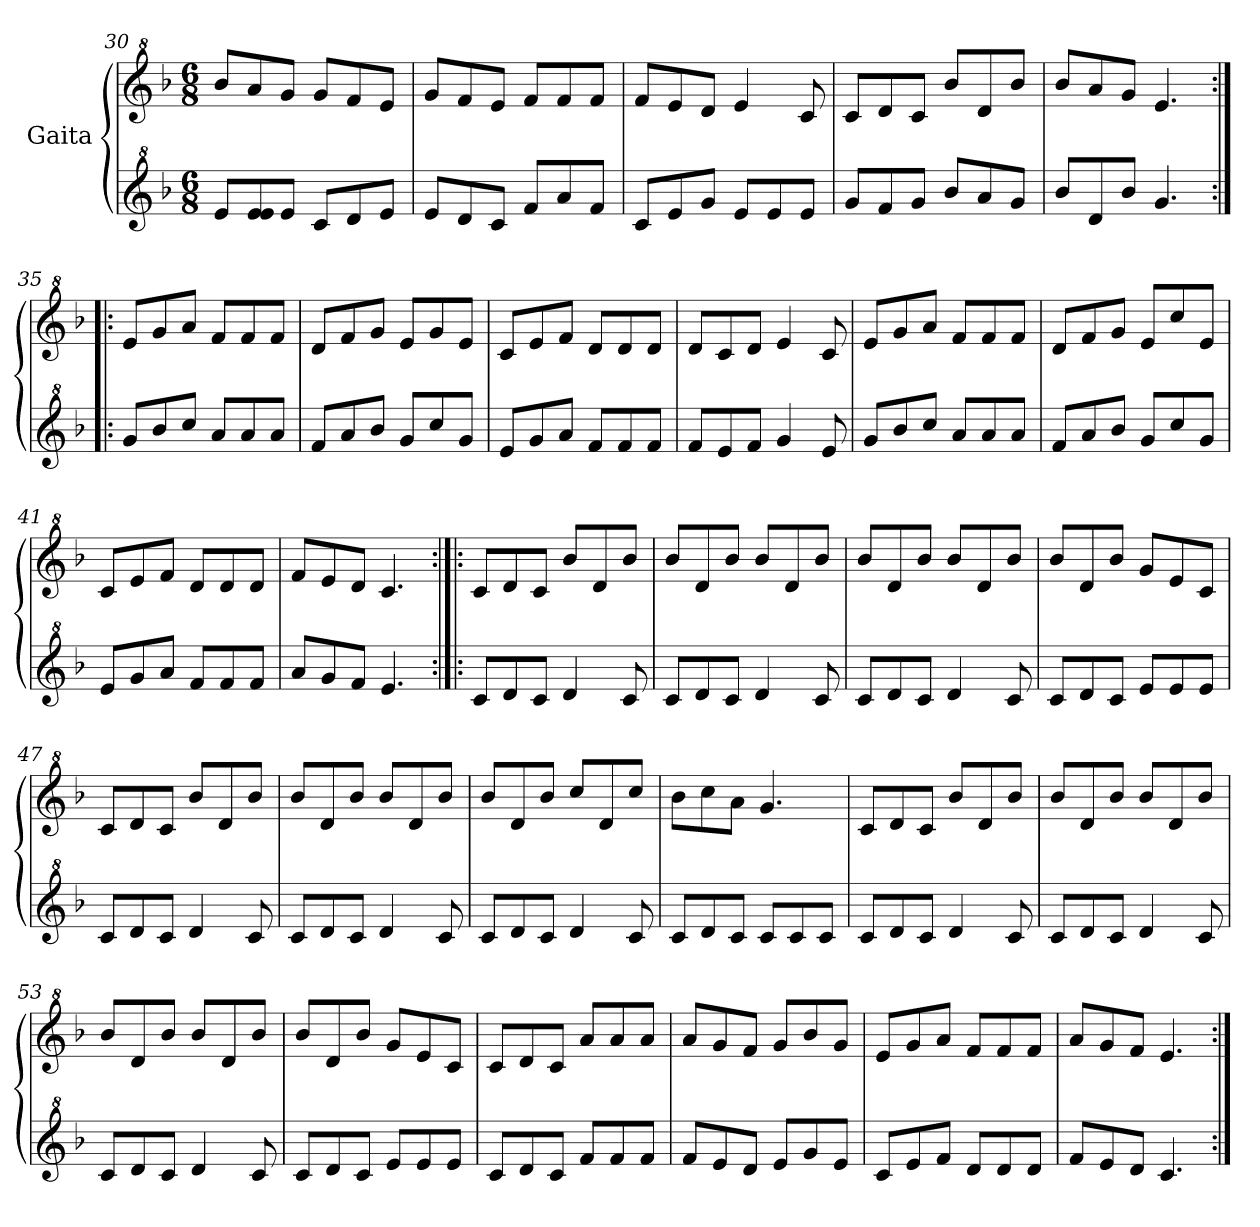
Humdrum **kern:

**kern	**kern
*part2	*part1
*staff2	*staff1
*I"Gaita	*I"Gaita
*clefG^2	*clefG^2
*k[b-]	*k[b-]
*M6/8	*M6/8
=30	=30
8ee/L	8bb-/L
8ee/ 8ee/	8aa/
8ee/J	8gg/J
8cc/L	8gg/L
8dd/	8ff/
8ee/J	8ee/J
=31	=31
8ee/L	8gg/L
8dd/	8ff/
8cc/J	8ee/J
8ff/L	8ff/L
8aa/	8ff/
8ff/J	8ff/J
=32	=32
8cc/L	8ff/L
8ee/	8ee/
8gg/J	8dd/J
8ee/L	4ee/
8ee/	.
8ee/J	8cc/
=33	=33
8gg/L	8cc/L
8ff/	8dd/
8gg/J	8cc/J
8bb-/L	8bb-/L
8aa/	8dd/
8gg/J	8bb-/J
=34	=34
8bb-/L	8bb-/L
8dd/	8aa/
8bb-/J	8gg/J
4.gg/	4.ee/
!!LO:LB:g=z
=35:|!|:	=35:|!|:
8gg/L	8ee/L
8bb-/	8gg/
8ccc/J	8aa/J
8aa/L	8ff/L
8aa/	8ff/
8aa/J	8ff/J
=36	=36
8ff/L	8dd/L
8aa/	8ff/
8bb-/J	8gg/J
8gg/L	8ee/L
8ccc/	8gg/
8gg/J	8ee/J
=37	=37
8ee/L	8cc/L
8gg/	8ee/
8aa/J	8ff/J
8ff/L	8dd/L
8ff/	8dd/
8ff/J	8dd/J
=38	=38
8ff/L	8dd/L
8ee/	8cc/
8ff/J	8dd/J
4gg/	4ee/
8ee/	8cc/
=39	=39
8gg/L	8ee/L
8bb-/	8gg/
8ccc/J	8aa/J
8aa/L	8ff/L
8aa/	8ff/
8aa/J	8ff/J
=40	=40
8ff/L	8dd/L
8aa/	8ff/
8bb-/J	8gg/J
8gg/L	8ee/L
8ccc/	8ccc/
8gg/J	8ee/J
=41	=41
8ee/L	8cc/L
8gg/	8ee/
8aa/J	8ff/J
8ff/L	8dd/L
8ff/	8dd/
8ff/J	8dd/J
!!LO:PB:g=z
=42	=42
8aa/L	8ff/L
8gg/	8ee/
8ff/J	8dd/J
4.ee/	4.cc/
=43:|!|:	=43:|!|:
8cc/L	8cc/L
8dd/	8dd/
8cc/J	8cc/J
4dd/	8bb-/L
.	8dd/
8cc/	8bb-/J
=44	=44
8cc/L	8bb-/L
8dd/	8dd/
8cc/J	8bb-/J
4dd/	8bb-/L
.	8dd/
8cc/	8bb-/J
=45	=45
8cc/L	8bb-/L
8dd/	8dd/
8cc/J	8bb-/J
4dd/	8bb-/L
.	8dd/
8cc/	8bb-/J
=46	=46
8cc/L	8bb-/L
8dd/	8dd/
8cc/J	8bb-/J
8ee/L	8gg/L
8ee/	8ee/
8ee/J	8cc/J
=47	=47
8cc/L	8cc/L
8dd/	8dd/
8cc/J	8cc/J
4dd/	8bb-/L
.	8dd/
8cc/	8bb-/J
!!LO:LB:g=z
=48	=48
8cc/L	8bb-/L
8dd/	8dd/
8cc/J	8bb-/J
4dd/	8bb-/L
.	8dd/
8cc/	8bb-/J
=49	=49
8cc/L	8bb-/L
8dd/	8dd/
8cc/J	8bb-/J
4dd/	8ccc/L
.	8dd/
8cc/	8ccc/J
=50	=50
8cc/L	8bb-\L
8dd/	8ccc\
8cc/J	8aa\J
8cc/L	4.gg/
8cc/	.
8cc/J	.
=51	=51
8cc/L	8cc/L
8dd/	8dd/
8cc/J	8cc/J
4dd/	8bb-/L
.	8dd/
8cc/	8bb-/J
=52	=52
8cc/L	8bb-/L
8dd/	8dd/
8cc/J	8bb-/J
4dd/	8bb-/L
.	8dd/
8cc/	8bb-/J
=53	=53
8cc/L	8bb-/L
8dd/	8dd/
8cc/J	8bb-/J
4dd/	8bb-/L
.	8dd/
8cc/	8bb-/J
!!LO:LB:g=z
=54	=54
8cc/L	8bb-/L
8dd/	8dd/
8cc/J	8bb-/J
8ee/L	8gg/L
8ee/	8ee/
8ee/J	8cc/J
=55	=55
8cc/L	8cc/L
8dd/	8dd/
8cc/J	8cc/J
8ff/L	8aa/L
8ff/	8aa/
8ff/J	8aa/J
=56	=56
8ff/L	8aa/L
8ee/	8gg/
8dd/J	8ff/J
8ee/L	8gg/L
8gg/	8bb-/
8ee/J	8gg/J
=57	=57
8cc/L	8ee/L
8ee/	8gg/
8ff/J	8aa/J
8dd/L	8ff/L
8dd/	8ff/
8dd/J	8ff/J
=58	=58
8ff/L	8aa/L
8ee/	8gg/
8dd/J	8ff/J
4.cc/	4.ee/
=:|!	=:|!
*-	*-
